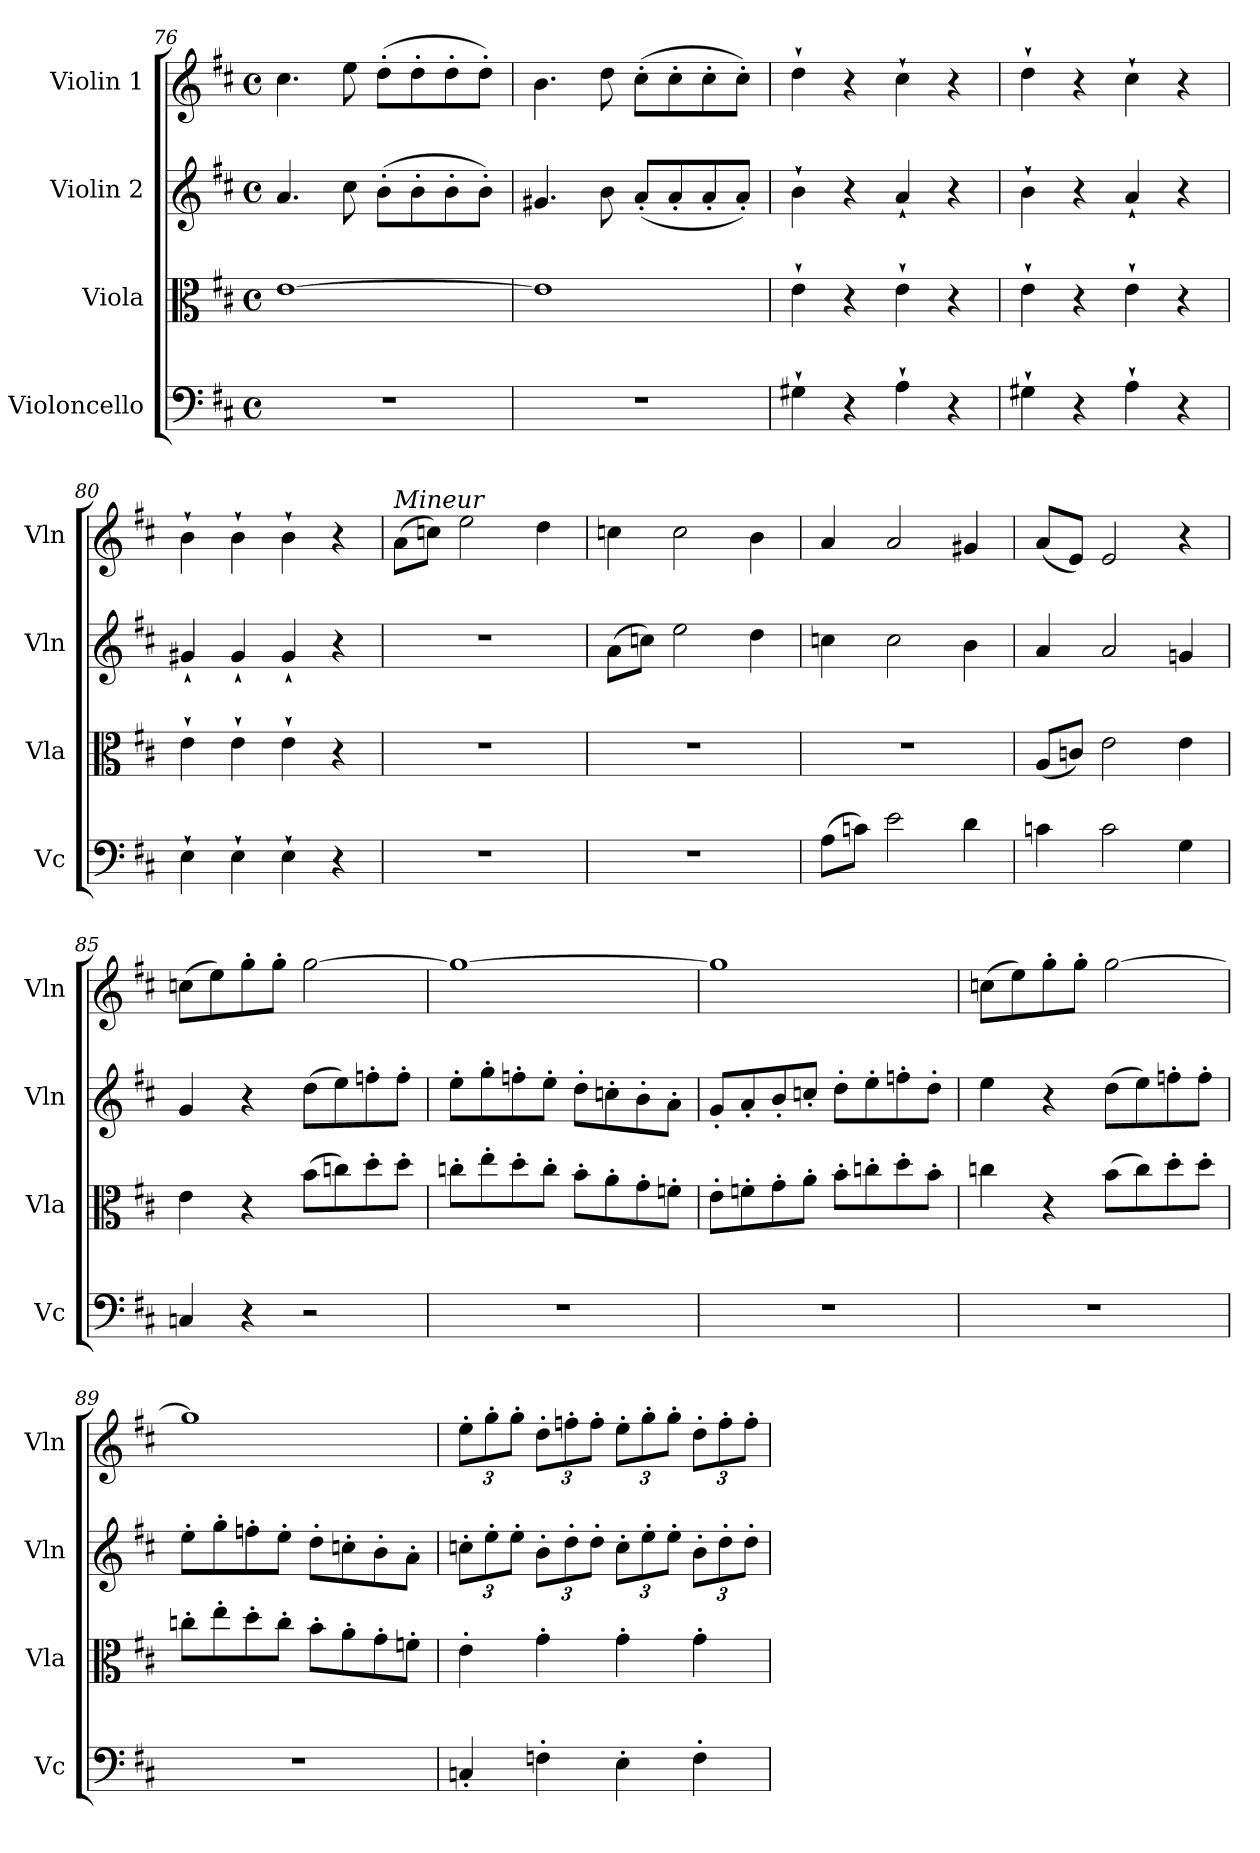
**kern	**kern	**kern	**kern
*part4	*part3	*part2	*part1
*staff4	*staff3	*staff2	*staff1
*I"Violoncello	*I"Viola	*I"Violin 2	*I"Violin 1
*I'Vc	*I'Vla	*I'Vln	*I'Vln
*clefF4	*clefC3	*clefG2	*clefG2
*k[f#c#]	*k[f#c#]	*k[f#c#]	*k[f#c#]
*M4/4	*M4/4	*M4/4	*M4/4
*met(c)	*met(c)	*met(c)	*met(c)
=76	=76	=76	=76
1r	[>1e	4.a/	4.cc#\
.	.	8cc#\	8ee\
.	.	(8b'\L	(8dd'\L
.	.	8b'\	8dd'\
.	.	8b'\	8dd'\
.	.	8b'\J)	8dd'\J)
=77	=77	=77	=77
1r	1e]	4.g#X/	4.b\
.	.	8b\	8dd\
.	.	(8a'/L	(8cc#'\L
.	.	8a'/	8cc#'\
.	.	8a'/	8cc#'\
.	.	8a'/J)	8cc#'\J)
=78	=78	=78	=78
4G#X`\	4e`\	4b`\	4dd`\
4r	4r	4r	4r
4A`\	4e`\	4a`/	4cc#`\
4r	4r	4r	4r
=79	=79	=79	=79
4G#X`\	4e`\	4b`\	4dd`\
4r	4r	4r	4r
4A`\	4e`\	4a`>/	4cc#`\
4r	4r	4r	4r
=80	=80	=80	=80
4E`\	4e`\	4g#X`/	4b`\
4E`\	4e`\	4g#`/	4b`\
4E`\	4e`\	4g#`/	4b`\
4r	4r	4r	4r
=81	=81	=81	=81
!	!	!	!LO:TX:a:i:t=Mineur
1r	1r	1r	(8a\L
.	.	.	8ccn\J)
.	.	.	2ee\
.	.	.	4dd\
!!LO:LB:g=z
=82	=82	=82	=82
1r	1r	(8a\L	4ccn\
.	.	8ccn\J)	.
.	.	2ee\	2cc\
.	.	4dd\	4b\
=83	=83	=83	=83
(8A\L	1r	4ccn\	4a/
8cn\J)	.	.	.
2e\	.	2cc\	2a/
4d\	.	4b\	4g#X/
=84	=84	=84	=84
4cn\	(8A/L	4a/	(8a/L
.	8cn/J)	.	8e/J)
2c\	2e\	2a/	2e/
4G\	4e\	4gn/	4r
!!LO:PB:g=z
=85	=85	=85	=85
4Cn/	4e\	4g/	(8ccn\L
.	.	.	8ee\)
4r	4r	4r	8gg'\
.	.	.	8gg'\J
2r	(8b\L	(8dd\L	[>2gg\
.	8ccn\)	8ee\)	.
.	8dd'\	8ffn'\	.
.	8dd'\J	8ff'\J	.
=86	=86	=86	=86
1r	8ccn'\L	8ee'\L	1gg_
.	8ee'\	8gg'\	.
.	8dd'\	8ffn'\	.
.	8cc'\J	8ee'\J	.
.	8b'\L	8dd'\L	.
.	8a'\	8ccn'\	.
.	8g'\	8b'\	.
.	8fn'\J	8a'\J	.
=87	=87	=87	=87
1r	8e'\L	8g'/L	1gg]
.	8fn'\	8a'/	.
.	8g'\	8b'/	.
.	8a'\J	8ccn'/J	.
.	8b'\L	8dd'\L	.
.	8ccn'\	8ee'\	.
.	8dd'\	8ffn'\	.
.	8b'\J	8dd'\J	.
=88	=88	=88	=88
1r	4ccn\	4ee\	(8ccn\L
.	.	.	8ee\)
.	4r	4r	8gg'\
.	.	.	8gg'\J
.	(8b\L	(8dd\L	[>2gg\
.	8cc\)	8ee\)	.
.	8dd'\	8ffn'\	.
.	8dd'\J	8ff'\J	.
!!LO:LB:g=z
=89	=89	=89	=89
1r	8ccn'\L	8ee'\L	1gg]
.	8ee'\	8gg'\	.
.	8dd'\	8ffn'\	.
.	8cc'\J	8ee'\J	.
.	8b'\L	8dd'\L	.
.	8a'\	8ccn'\	.
.	8g'\	8b'\	.
.	8fn'\J	8a'\J	.
=90	=90	=90	=90
*	*	*Xbrackettup	*Xbrackettup
4Cn'/	4e'\	12ccn'\L	12ee'\L
.	.	12ee'\	12gg'\
.	.	12ee'\J	12gg'\J
4Fn'\	4g'\	12b'\L	12dd'\L
.	.	12dd'\	12ffn'\
.	.	12dd'\J	12ff'\J
4E'\	4g'\	12cc'\L	12ee'\L
.	.	12ee'\	12gg'\
.	.	12ee'\J	12gg'\J
4F'\	4g'\	12b'\L	12dd'\L
.	.	12dd'\	12ff'\
.	.	12dd'\J	12ff'\J
=	=	=	=
*-	*-	*-	*-
